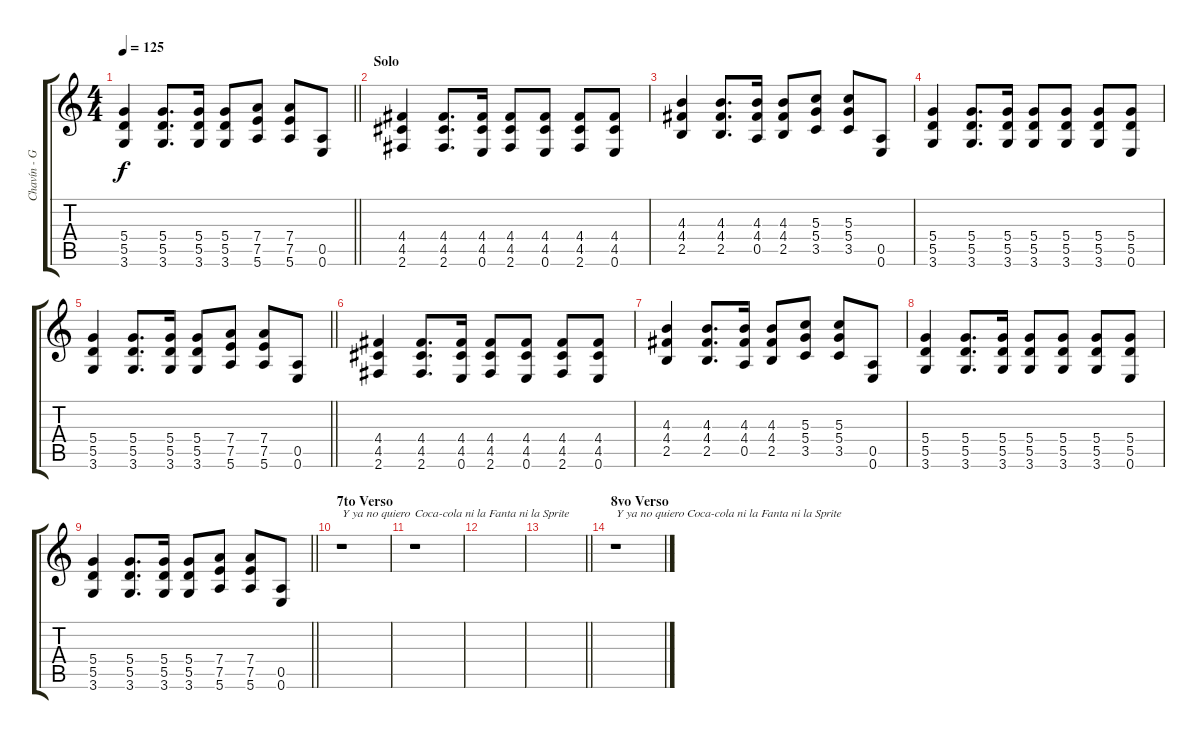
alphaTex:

\track ("Chavín - Guitarra Rítmica" "Chavín - G") {instrument overdrivenguitar}
\staff {score tabs}
\tuning (E4 B3 G3 D3 A2 E2) {hide}
\ts (4 4)
\tempo 125
\clef g2
\barLineRight lightlight
\ks c
(5.4 5.5 3.6).4{dy f} (5.4 5.5 3.6).8{d} (5.4 5.5 3.6).16 (5.4 5.5 3.6).8 (7.4 7.5 5.6).8 (7.4 7.5 5.6).8 (0.5 0.6).8 |
\section ("" "Solo")
(4.4 4.5 2.6).4 (4.4 4.5 2.6).8{d} (4.4 4.5 0.6).16 (4.4 4.5 2.6).8 (4.4 4.5 0.6).8 (4.4 4.5 2.6).8 (4.4 4.5 0.6).8 |
(4.3 4.4 2.5).4 (4.3 4.4 2.5).8{d} (4.3 4.4 0.5).16 (4.3 4.4 2.5).8 (5.3 5.4 3.5).8 (5.3 5.4 3.5).8 (0.5 0.6).8 |
(5.4 5.5 3.6).4 (5.4 5.5 3.6).8{d} (5.4 5.5 3.6).16 (5.4 5.5 3.6).8 (5.4 5.5 3.6).8 (5.4 5.5 3.6).8 (5.4 5.5 0.6).8 |
\barLineRight lightlight
(5.4 5.5 3.6).4 (5.4 5.5 3.6).8{d} (5.4 5.5 3.6).16 (5.4 5.5 3.6).8 (7.4 7.5 5.6).8 (7.4 7.5 5.6).8 (0.5 0.6).8 |
(4.4 4.5 2.6).4 (4.4 4.5 2.6).8{d} (4.4 4.5 0.6).16 (4.4 4.5 2.6).8 (4.4 4.5 0.6).8 (4.4 4.5 2.6).8 (4.4 4.5 0.6).8 |
(4.3 4.4 2.5).4 (4.3 4.4 2.5).8{d} (4.3 4.4 0.5).16 (4.3 4.4 2.5).8 (5.3 5.4 3.5).8 (5.3 5.4 3.5).8 (0.5 0.6).8 |
(5.4 5.5 3.6).4 (5.4 5.5 3.6).8{d} (5.4 5.5 3.6).16 (5.4 5.5 3.6).8 (5.4 5.5 3.6).8 (5.4 5.5 3.6).8 (5.4 5.5 0.6).8 |
\barLineRight lightlight
(5.4 5.5 3.6).4 (5.4 5.5 3.6).8{d} (5.4 5.5 3.6).16 (5.4 5.5 3.6).8 (7.4 7.5 5.6).8 (7.4 7.5 5.6).8 (0.5 0.6).8 |
\section ("" "7to Verso")
r.1{txt "Y ya no quiero"} |
r.1{txt "Coca-cola ni la Fanta ni la Sprite"} |
|
\barLineRight lightlight
|
\section ("" "8vo Verso")
r.1{txt "Y ya no quiero Coca-cola ni la Fanta ni la Sprite"}
